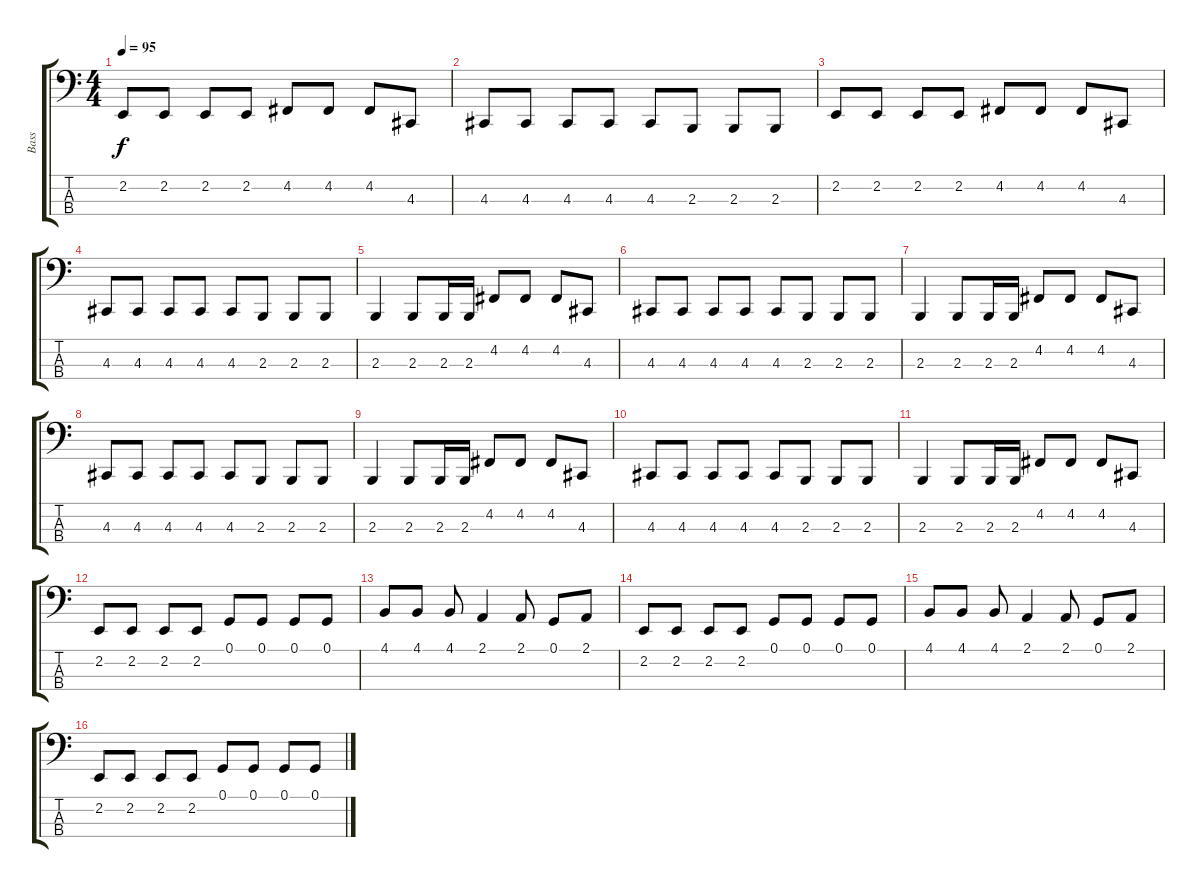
\track ("Bass" "Bass") {instrument acousticbass}
\staff {score tabs}
\tuning (G1 D1 A0 E0) {hide}
\ts (4 4)
\tempo 95
\clef f4
\ks c
2.2.8{dy f} 2.2.8 2.2.8 2.2.8 4.2.8 4.2.8 4.2.8 4.3.8 |
4.3.8 4.3.8 4.3.8 4.3.8 4.3.8 2.3.8 2.3.8 2.3.8 |
2.2.8 2.2.8 2.2.8 2.2.8 4.2.8 4.2.8 4.2.8 4.3.8 |
4.3.8 4.3.8 4.3.8 4.3.8 4.3.8 2.3.8 2.3.8 2.3.8 |
2.3.4 2.3.8 2.3.16 2.3.16 4.2.8 4.2.8 4.2.8 4.3.8 |
4.3.8 4.3.8 4.3.8 4.3.8 4.3.8 2.3.8 2.3.8 2.3.8 |
2.3.4 2.3.8 2.3.16 2.3.16 4.2.8 4.2.8 4.2.8 4.3.8 |
4.3.8 4.3.8 4.3.8 4.3.8 4.3.8 2.3.8 2.3.8 2.3.8 |
2.3.4 2.3.8 2.3.16 2.3.16 4.2.8 4.2.8 4.2.8 4.3.8 |
4.3.8 4.3.8 4.3.8 4.3.8 4.3.8 2.3.8 2.3.8 2.3.8 |
2.3.4 2.3.8 2.3.16 2.3.16 4.2.8 4.2.8 4.2.8 4.3.8 |
2.2.8 2.2.8 2.2.8 2.2.8 0.1.8 0.1.8 0.1.8 0.1.8 |
4.1.8 4.1.8 4.1.8 2.1.4 2.1.8 0.1.8 2.1.8 |
2.2.8 2.2.8 2.2.8 2.2.8 0.1.8 0.1.8 0.1.8 0.1.8 |
4.1.8 4.1.8 4.1.8 2.1.4 2.1.8 0.1.8 2.1.8 |
2.2.8 2.2.8 2.2.8 2.2.8 0.1.8 0.1.8 0.1.8 0.1.8
